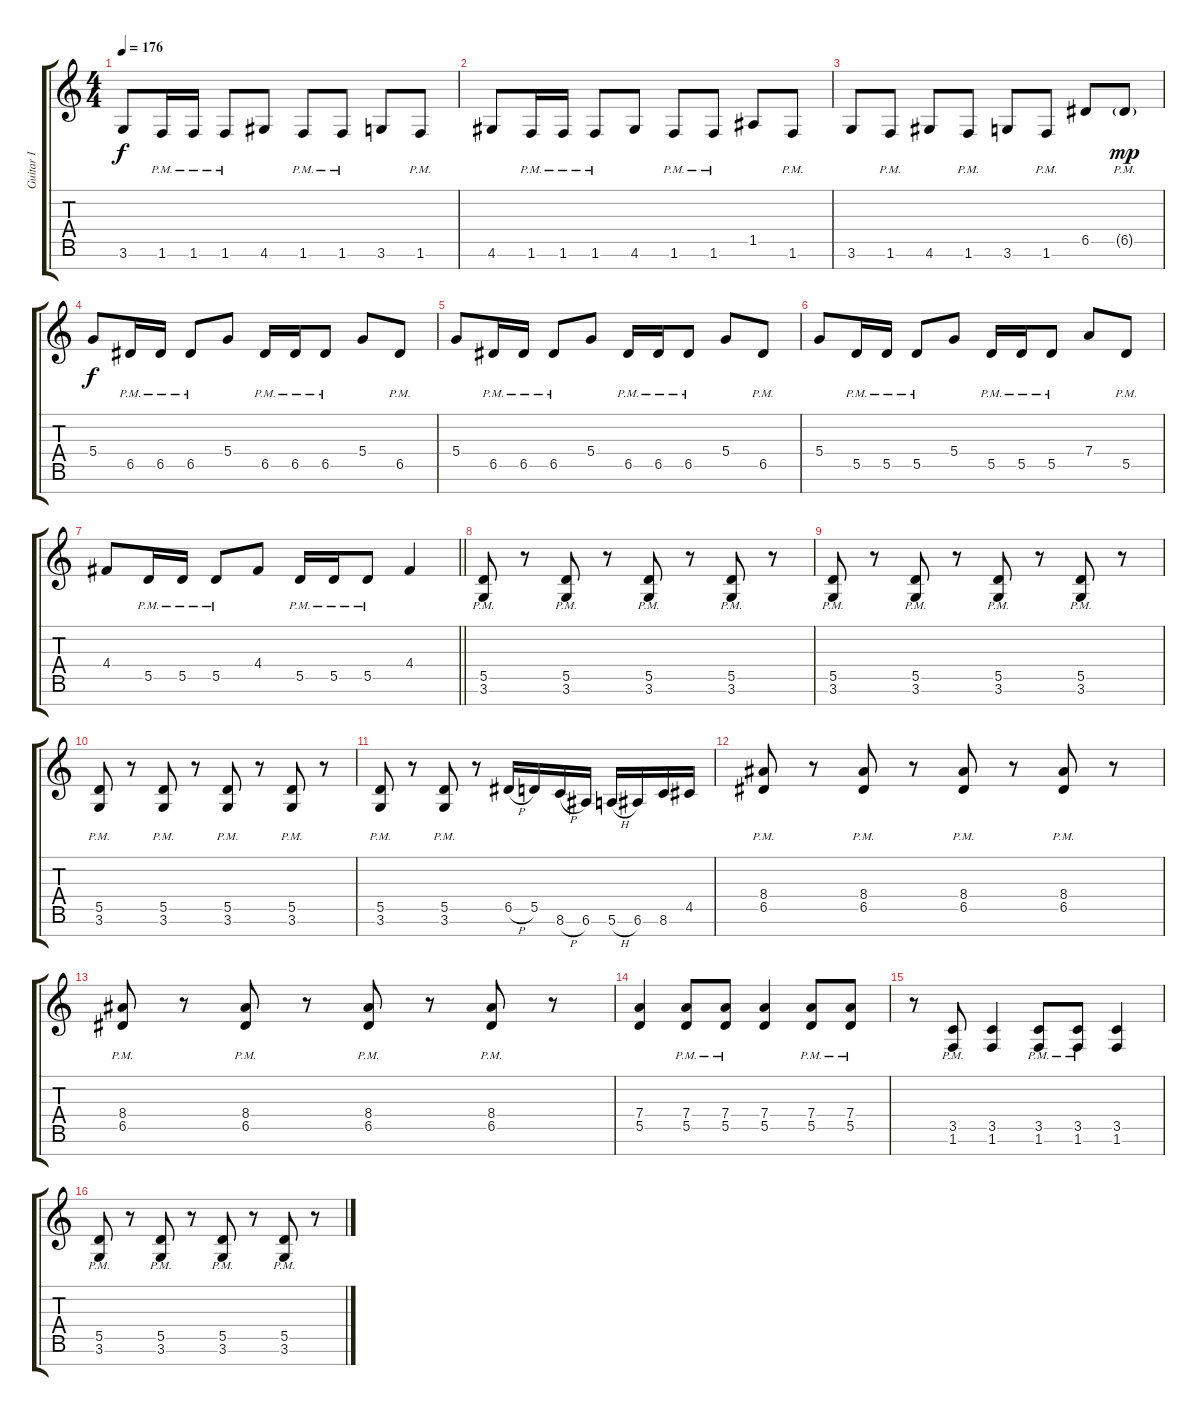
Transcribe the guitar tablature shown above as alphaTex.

\track ("Guitar I" "Guitar I") {instrument distortionguitar}
\staff {score tabs}
\tuning (E4 B3 G3 D3 A2 E2 B1) {hide}
\ts (4 4)
\tempo 176
\clef g2
\ks c
3.6.8{dy f} 1.6{pm}.16 1.6{pm}.16 1.6{pm}.8 4.6.8 1.6{pm}.8 1.6{pm}.8 3.6.8 1.6{pm}.8 |
4.6.8 1.6{pm}.16 1.6{pm}.16 1.6{pm}.8 4.6.8 1.6{pm}.8 1.6{pm}.8 1.5.8 1.6{pm}.8 |
3.6.8 1.6{pm}.8 4.6.8 1.6{pm}.8 3.6.8 1.6{pm}.8 6.5.8 6.5{g pm}.8{dy mp} |
5.4.8{dy f} 6.5{pm}.16 6.5{pm}.16 6.5{pm}.8 5.4.8 6.5{pm}.16 6.5{pm}.16 6.5{pm}.8 5.4.8 6.5{pm}.8 |
5.4.8 6.5{pm}.16 6.5{pm}.16 6.5{pm}.8 5.4.8 6.5{pm}.16 6.5{pm}.16 6.5{pm}.8 5.4.8 6.5{pm}.8 |
5.4.8 5.5{pm}.16 5.5{pm}.16 5.5{pm}.8 5.4.8 5.5{pm}.16 5.5{pm}.16 5.5{pm}.8 7.4.8 5.5{pm}.8 |
\barLineRight lightlight
4.4.8 5.5{pm}.16 5.5{pm}.16 5.5{pm}.8 4.4.8 5.5{pm}.16 5.5{pm}.16 5.5{pm}.8 4.4.4 |
\section ("" "")
(5.5{pm} 3.6{pm}).8 r.8 (5.5{pm} 3.6{pm}).8 r.8 (5.5{pm} 3.6{pm}).8 r.8 (5.5{pm} 3.6{pm}).8 r.8 |
(5.5{pm} 3.6{pm}).8 r.8 (5.5{pm} 3.6{pm}).8 r.8 (5.5{pm} 3.6{pm}).8 r.8 (5.5{pm} 3.6{pm}).8 r.8 |
(5.5{pm} 3.6{pm}).8 r.8 (5.5{pm} 3.6{pm}).8 r.8 (5.5{pm} 3.6{pm}).8 r.8 (5.5{pm} 3.6{pm}).8 r.8 |
(5.5{pm} 3.6{pm}).8 r.8 (5.5{pm} 3.6{pm}).8 r.8 6.5{h}.16 5.5.16 8.6{h}.16 6.6.16 5.6{h}.16 6.6.16 8.6.16 4.5.16 |
(8.4{pm} 6.5{pm}).8 r.8 (8.4{pm} 6.5{pm}).8 r.8 (8.4{pm} 6.5{pm}).8 r.8 (8.4{pm} 6.5{pm}).8 r.8 |
(8.4{pm} 6.5{pm}).8 r.8 (8.4{pm} 6.5{pm}).8 r.8 (8.4{pm} 6.5{pm}).8 r.8 (8.4{pm} 6.5{pm}).8 r.8 |
(7.4 5.5).4 (7.4{pm} 5.5{pm}).8 (7.4{pm} 5.5{pm}).8 (7.4 5.5).4 (7.4{pm} 5.5{pm}).8 (7.4{pm} 5.5{pm}).8 |
r.8 (3.5{pm} 1.6{pm}).8 (3.5 1.6).4 (3.5{pm} 1.6{pm}).8 (3.5{pm} 1.6{pm}).8 (3.5 1.6).4 |
(5.5{pm} 3.6{pm}).8 r.8 (5.5{pm} 3.6{pm}).8 r.8 (5.5{pm} 3.6{pm}).8 r.8 (5.5{pm} 3.6{pm}).8 r.8
